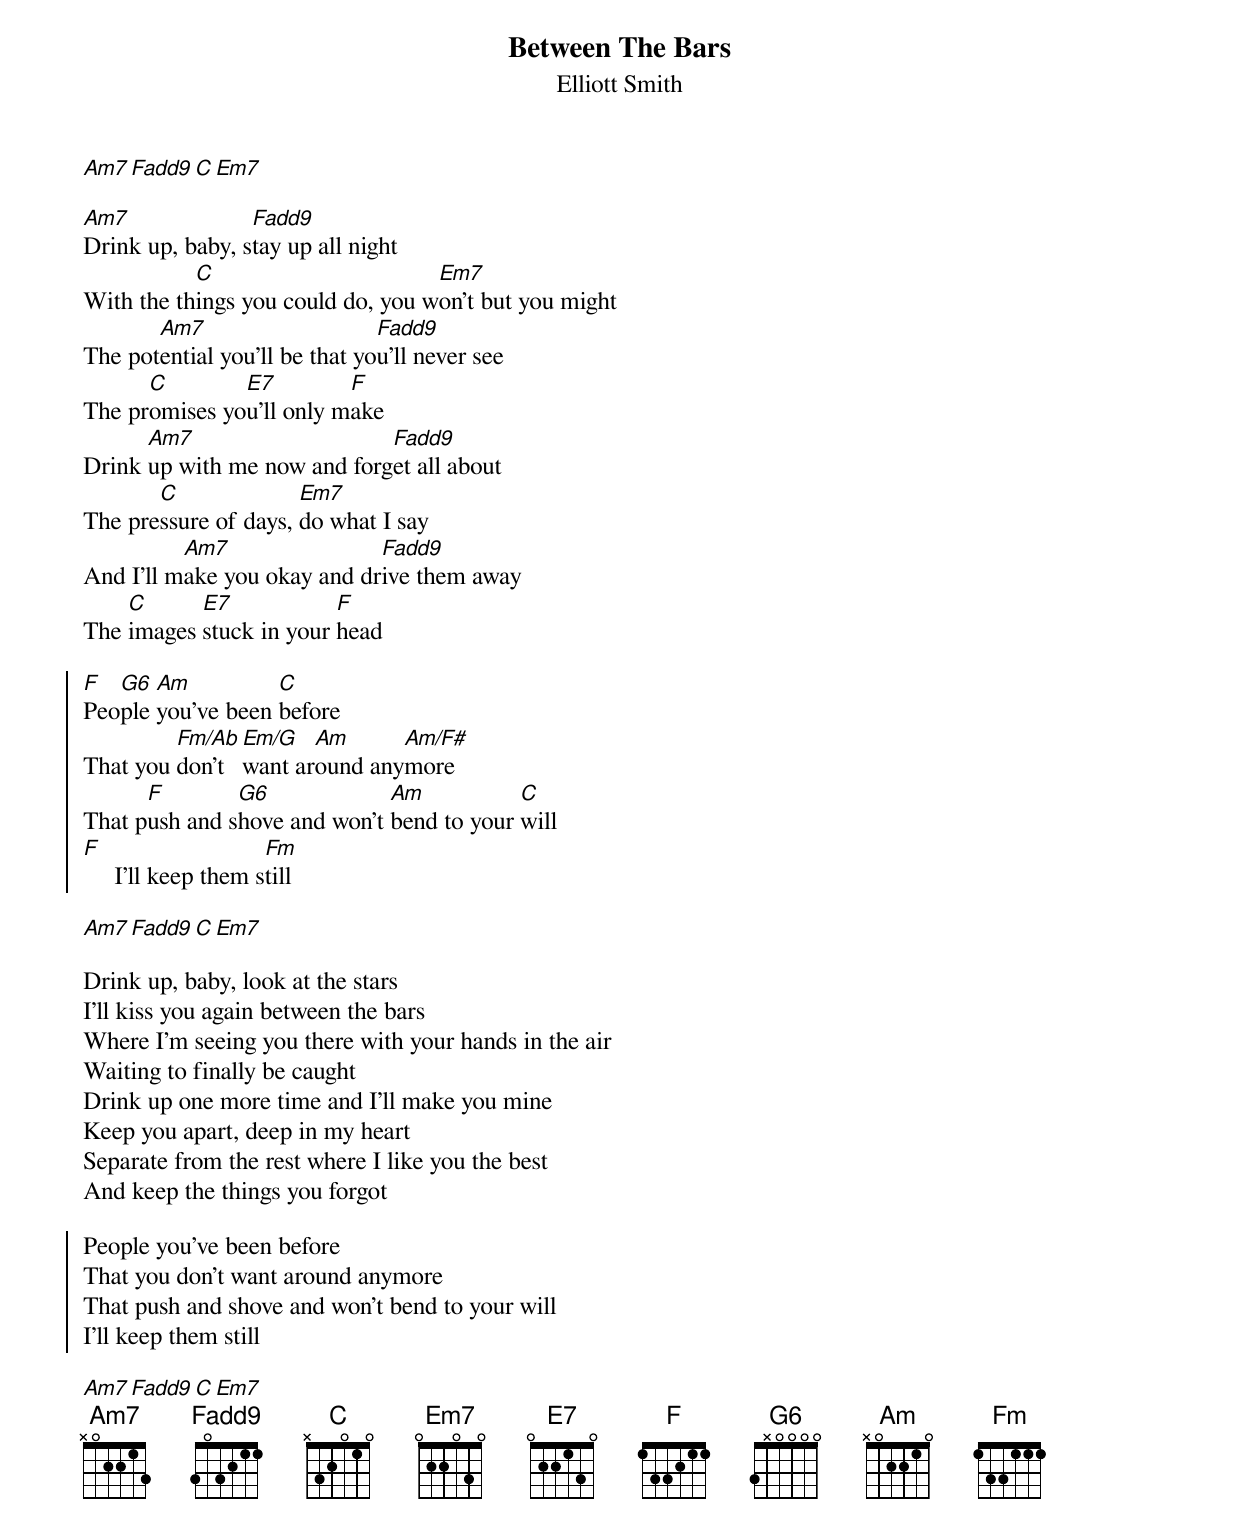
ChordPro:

{t:Between The Bars}
{st:Elliott Smith}
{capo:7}

[Am7][Fadd9][C][Em7]

[Am7]Drink up, baby, s[Fadd9]tay up all night
With the th[C]ings you could do, you w[Em7]on't but you might
The pot[Am7]ential you'll be that yo[Fadd9]u'll never see
The pr[C]omises yo[E7]u'll only m[F]ake
Drink [Am7]up with me now and forg[Fadd9]et all about
The pre[C]ssure of days, [Em7]do what I say
And I'll m[Am7]ake you okay and dr[Fadd9]ive them away
The [C]images [E7]stuck in your [F]head

{soc}
[F]Peo[G6]ple [Am]you've been [C]before
That you [Fm/Ab]don't [Em/G]want ar[Am]ound any[Am/F#]more
That p[F]ush and s[G6]hove and won't [Am]bend to your [C]will
[F]     I'll keep them s[Fm]till
{eoc}

[Am7][Fadd9][C][Em7]

Drink up, baby, look at the stars
I'll kiss you again between the bars
Where I'm seeing you there with your hands in the air
Waiting to finally be caught
Drink up one more time and I'll make you mine
Keep you apart, deep in my heart
Separate from the rest where I like you the best
And keep the things you forgot

{soc}
People you've been before
That you don't want around anymore
That push and shove and won't bend to your will
I'll keep them still
{eoc}

[Am7][Fadd9][C][Em7]
